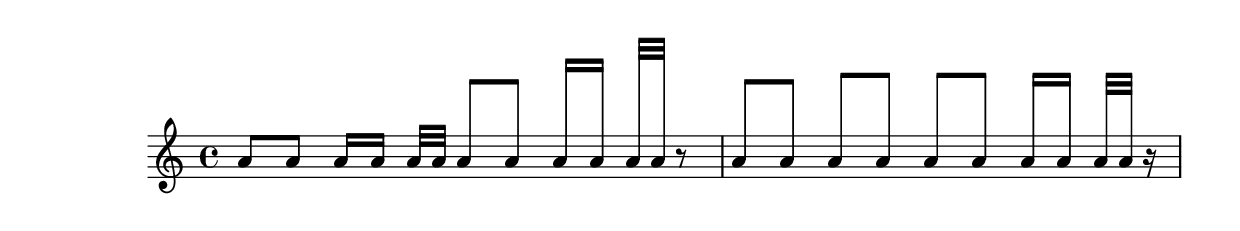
%% DO NOT EDIT this file manually; it is automatically
%% generated from LSR http://lsr.di.unimi.it
%% Make any changes in LSR itself, or in Documentation/snippets/new/ ,
%% and then run scripts/auxiliar/makelsr.py
%%
%% This file is in the public domain.
\version "2.18.0"

\header {
  lsrtags = "pitches, tweaks-and-overrides"

  texidoc = "
Stem lengths on beamed notes can be varied by overriding the
@code{beamed-lengths} property of the @code{details} of the
@code{Stem}.  If a single value is used as an argument, the length
applies to all stems.  When multiple arguments are used, the first
applies to eighth notes, the second to sixteenth notes and so on.  The
final argument also applies to all notes shorter than the note length
of the final argument.  Non-integer arguments may also be used.

"
  doctitle = "Altering the length of beamed stems"
} % begin verbatim


\relative c'' {
  \override Stem.details.beamed-lengths = #'(2)
  a8[ a] a16[ a] a32[ a]
  \override Stem.details.beamed-lengths = #'(8 10 12)
  a8[ a] a16[ a] a32[ a] r8
  \override Stem.details.beamed-lengths = #'(8)
  a8[ a]
  \override Stem.details.beamed-lengths = #'(8.5)
  a8[ a]
  \revert Stem.details
  a8[ a] a16[ a] a32[ a] r16
}
